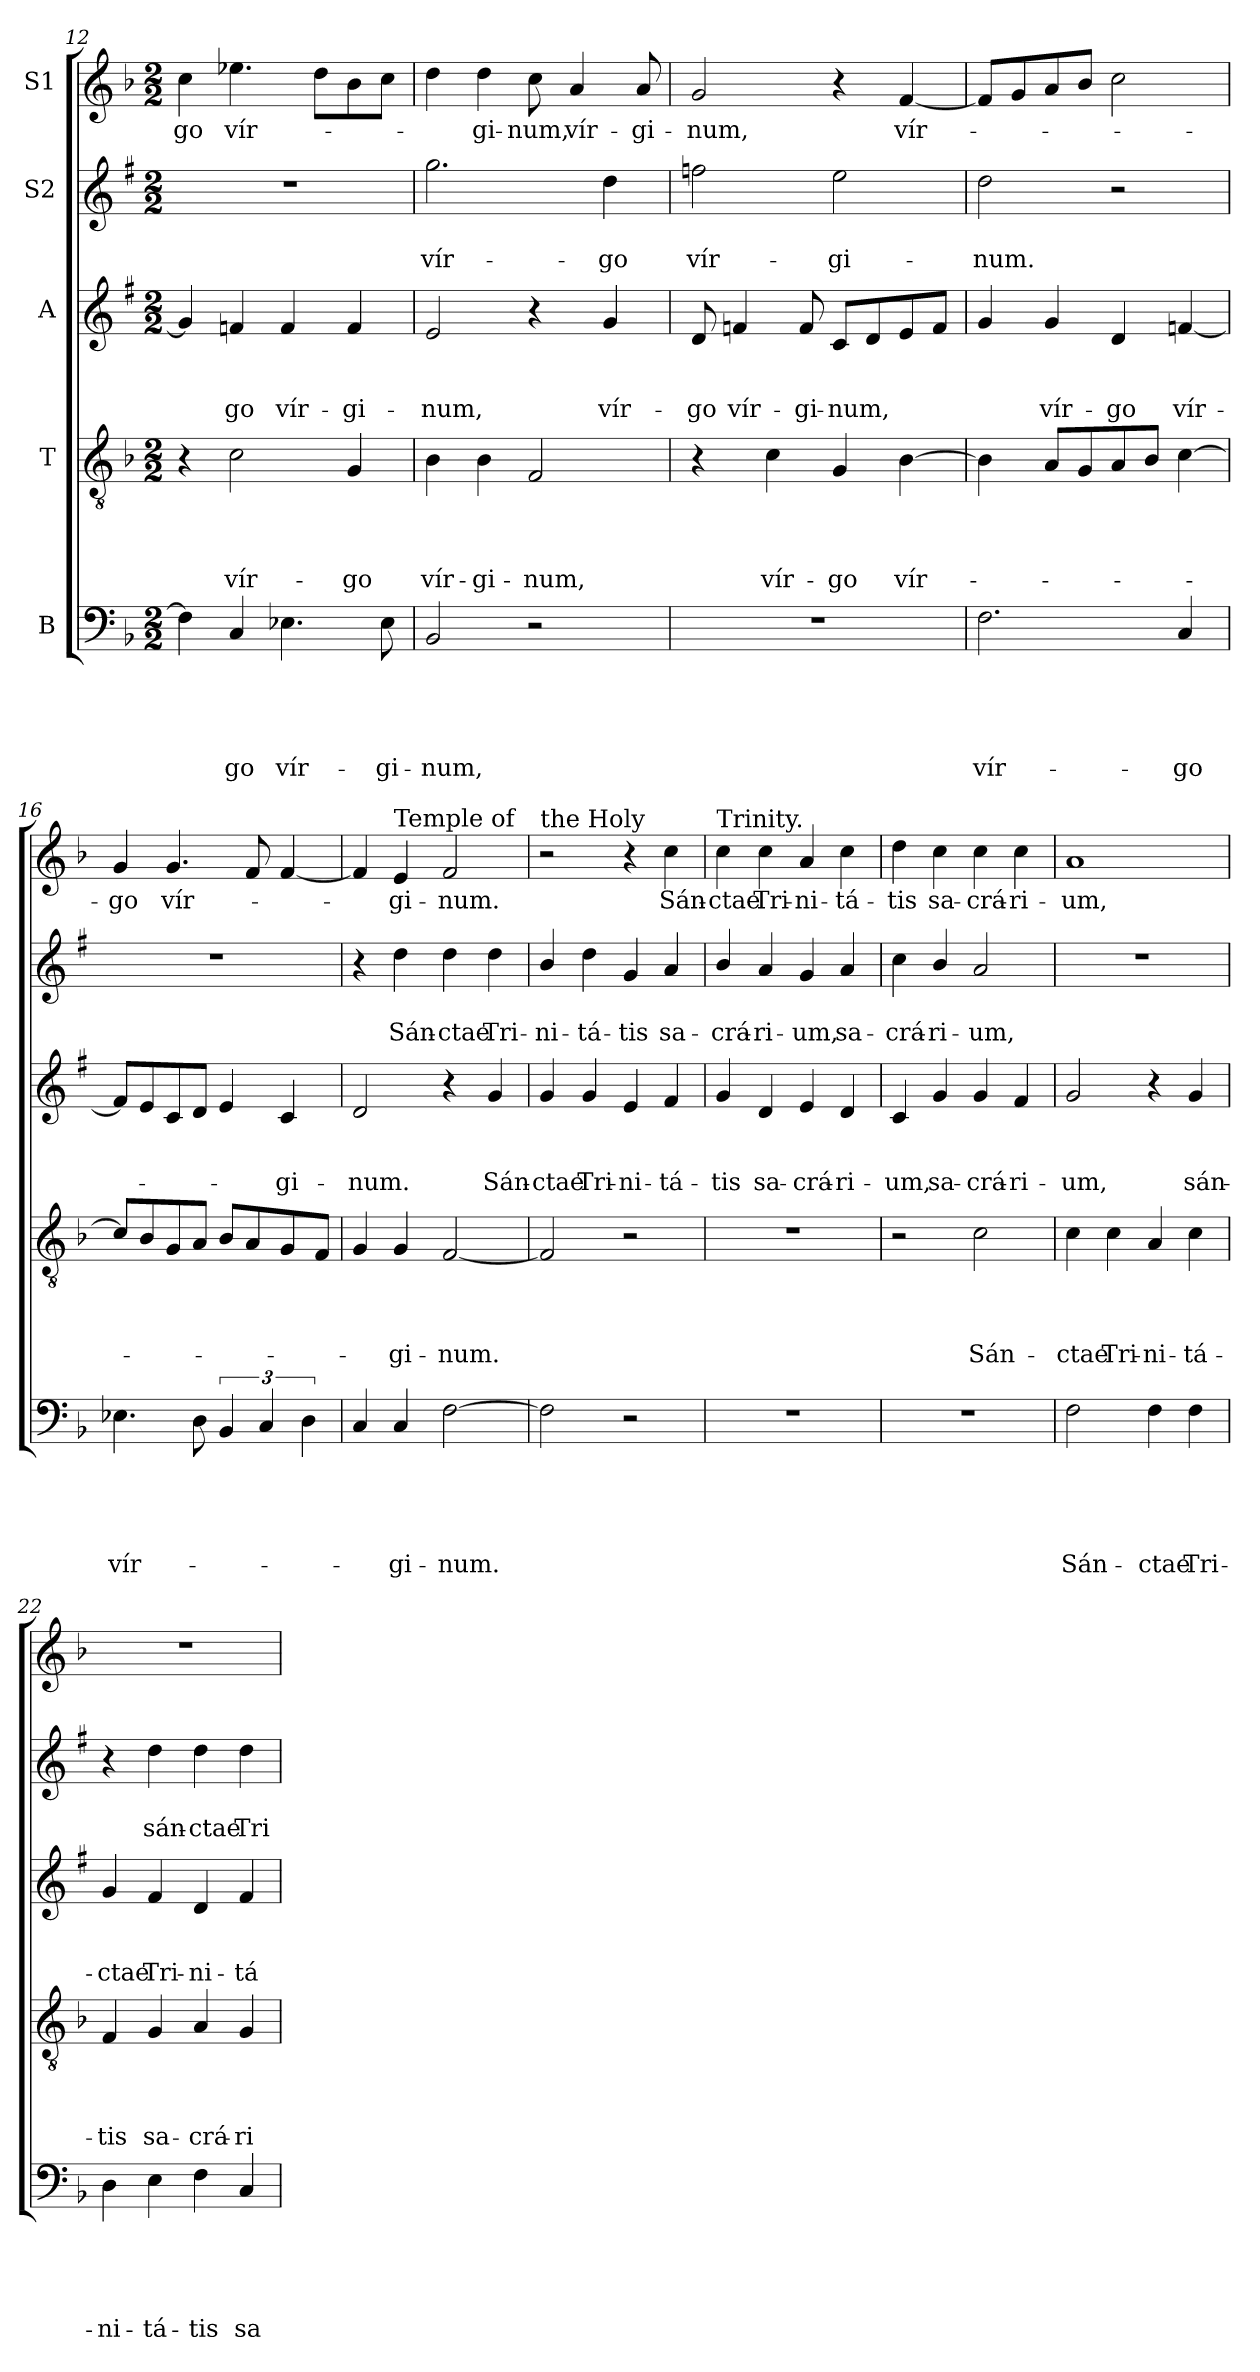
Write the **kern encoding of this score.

**kern	**text	**text	**text	**text	**text	**kern	**text	**text	**text	**text	**kern	**text	**text	**text	**kern	**text	**text	**kern	**text
*part5	*part5	*part5	*part5	*part5	*part5	*part4	*part4	*part4	*part4	*part4	*part3	*part3	*part3	*part3	*part2	*part2	*part2	*part1	*part1
*staff5	*staff5	*staff5	*staff5	*staff5	*staff5	*staff4	*staff4	*staff4	*staff4	*staff4	*staff3	*staff3	*staff3	*staff3	*staff2	*staff2	*staff2	*staff1	*staff1
*I"B	*	*	*	*	*	*I"T	*	*	*	*	*I"A	*	*	*	*I"S2	*	*	*I"S1	*
!!LO:LB:g=z
*clefF4	*	*	*	*	*	*clefGv2	*	*	*	*	*clefG2	*	*	*	*clefG2	*	*	*clefG2	*
*	*	*	*	*	*	*	*	*	*	*	*ITrd1c2	*	*	*	*ITrd1c2	*	*	*	*
*k[b-]	*	*	*	*	*	*k[b-]	*	*	*	*	*k[b-]	*	*	*	*k[b-]	*	*	*k[b-]	*
*F:	*	*	*	*	*	*F:	*	*	*	*	*F:	*	*	*	*F:	*	*	*F:	*
*M2/2	*	*	*	*	*	*M2/2	*	*	*	*	*M2/2	*	*	*	*M2/2	*	*	*M2/2	*
=12	=12	=12	=12	=12	=12	=12	=12	=12	=12	=12	=12	=12	=12	=12	=12	=12	=12	=12	=12
!	!	!	!	!	!	!	!	!	!	!	!	!	!	!	!	!	!	!	!LO:LY:b
4F\]	.	.	.	.	.	4r	.	.	.	.	4f/]	.	.	.	1r	.	.	4cc\	-go
!	!	!	!	!	!LO:LY:b	!	!	!	!	!LO:LY:b	!	!	!	!LO:LY:b	!	!	!	!	!LO:LY:b
4C/	.	.	.	.	-go	2c\	.	.	.	vír-	4e-X/	.	.	-go	.	.	.	4.ee-X\	vír-
!	!	!	!	!	!LO:LY:b	!	!	!	!	!	!	!	!	!LO:LY:b	!	!	!	!	!
4.E-X\	.	.	.	.	vír-	.	.	.	.	.	4e-/	.	.	vír-	.	.	.	.	.
.	.	.	.	.	.	.	.	.	.	.	.	.	.	.	.	.	.	8dd\L	.
!	!	!	!	!	!	!	!	!	!	!LO:LY:b	!	!	!	!LO:LY:b	!	!	!	!	!
.	.	.	.	.	.	4G/	.	.	.	-go	4e-/	.	.	-gi-	.	.	.	8b-\	.
!	!	!	!	!	!LO:LY:b	!	!	!	!	!	!	!	!	!	!	!	!	!	!
8E-\	.	.	.	.	-gi-	.	.	.	.	.	.	.	.	.	.	.	.	8cc\J	.
=13	=13	=13	=13	=13	=13	=13	=13	=13	=13	=13	=13	=13	=13	=13	=13	=13	=13	=13	=13
!	!	!	!	!	!LO:LY:b	!	!	!	!	!LO:LY:b	!	!	!	!LO:LY:b	!	!	!LO:LY:b	!	!
2BB-/	.	.	.	.	-num,	4B-\	.	.	.	vír-	2d/	.	.	-num,	2.ff\	.	vír-	4dd\	.
!	!	!	!	!	!	!	!	!	!	!LO:LY:b	!	!	!	!	!	!	!	!	!LO:LY:b
.	.	.	.	.	.	4B-\	.	.	.	-gi-	.	.	.	.	.	.	.	4dd\	-gi-
!	!	!	!	!	!	!	!	!	!	!LO:LY:b	!	!	!	!	!	!	!	!	!LO:LY:b
2r	.	.	.	.	.	2F/	.	.	.	-num,	4r	.	.	.	.	.	.	8cc\	-num,
!	!	!	!	!	!	!	!	!	!	!	!	!	!	!	!	!	!	!	!LO:LY:b
.	.	.	.	.	.	.	.	.	.	.	.	.	.	.	.	.	.	4a/	vír-
!	!	!	!	!	!	!	!	!	!	!	!	!	!	!LO:LY:b	!	!	!LO:LY:b	!	!
.	.	.	.	.	.	.	.	.	.	.	4f/	.	.	vír-	4cc\	.	-go	.	.
!	!	!	!	!	!	!	!	!	!	!	!	!	!	!	!	!	!	!	!LO:LY:b
.	.	.	.	.	.	.	.	.	.	.	.	.	.	.	.	.	.	8a/	-gi-
=14	=14	=14	=14	=14	=14	=14	=14	=14	=14	=14	=14	=14	=14	=14	=14	=14	=14	=14	=14
!	!	!	!	!	!	!	!	!	!	!	!	!	!	!LO:LY:b	!	!	!LO:LY:b	!	!LO:LY:b
1r	.	.	.	.	.	4r	.	.	.	.	8c/	.	.	-go	2ee-X\	.	vír-	2g/	-num,
!	!	!	!	!	!	!	!	!	!	!	!	!	!	!LO:LY:b	!	!	!	!	!
.	.	.	.	.	.	.	.	.	.	.	4e-X/	.	.	vír-	.	.	.	.	.
!	!	!	!	!	!	!	!	!	!	!LO:LY:b	!	!	!	!	!	!	!	!	!
.	.	.	.	.	.	4c\	.	.	.	vír-	.	.	.	.	.	.	.	.	.
!	!	!	!	!	!	!	!	!	!	!	!	!	!	!LO:LY:b	!	!	!	!	!
.	.	.	.	.	.	.	.	.	.	.	8e-/	.	.	-gi-	.	.	.	.	.
!	!	!	!	!	!	!	!	!	!	!LO:LY:b	!	!	!	!LO:LY:b	!	!	!LO:LY:b	!	!
.	.	.	.	.	.	4G/	.	.	.	-go	8B-/L	.	.	-num,	2dd\	.	-gi-	4r	.
.	.	.	.	.	.	.	.	.	.	.	8c/	.	.	.	.	.	.	.	.
!	!	!	!	!	!	!	!	!	!	!LO:LY:b	!	!	!	!	!	!	!	!	!LO:LY:b
.	.	.	.	.	.	[4B-\	.	.	.	vír-	8d/	.	.	.	.	.	.	[4f/	vír-
.	.	.	.	.	.	.	.	.	.	.	8e-/J	.	.	.	.	.	.	.	.
=15	=15	=15	=15	=15	=15	=15	=15	=15	=15	=15	=15	=15	=15	=15	=15	=15	=15	=15	=15
!	!	!	!	!	!LO:LY:b	!	!	!	!	!	!	!	!	!	!	!	!LO:LY:b	!	!
2.F\	.	.	.	.	vír-	4B-\]	.	.	.	.	4f/	.	.	.	2cc\	.	-num.	8f/L]	.
.	.	.	.	.	.	.	.	.	.	.	.	.	.	.	.	.	.	8g/	.
!	!	!	!	!	!	!	!	!	!	!	!	!	!	!LO:LY:b	!	!	!	!	!
.	.	.	.	.	.	8A/L	.	.	.	.	4f/	.	.	vír-	.	.	.	8a/	.
.	.	.	.	.	.	8G/	.	.	.	.	.	.	.	.	.	.	.	8b-/J	.
!	!	!	!	!	!	!	!	!	!	!	!	!	!	!LO:LY:b	!	!	!	!	!
.	.	.	.	.	.	8A/	.	.	.	.	4c/	.	.	-go	2r	.	.	2cc\	.
.	.	.	.	.	.	8B-/J	.	.	.	.	.	.	.	.	.	.	.	.	.
!	!	!	!	!	!LO:LY:b	!	!	!	!	!	!	!	!	!LO:LY:b	!	!	!	!	!
4C/	.	.	.	.	-go	[4c\	.	.	.	.	[4e-X/	.	.	vír-	.	.	.	.	.
=16	=16	=16	=16	=16	=16	=16	=16	=16	=16	=16	=16	=16	=16	=16	=16	=16	=16	=16	=16
!	!	!	!	!	!LO:LY:b	!	!	!	!	!	!	!	!	!	!	!	!	!	!LO:LY:b
4.E-X\	.	.	.	.	vír-	8c/L]	.	.	.	.	8e-/L]	.	.	.	1r	.	.	4g/	-go
.	.	.	.	.	.	8B-/	.	.	.	.	8d/	.	.	.	.	.	.	.	.
!	!	!	!	!	!	!	!	!	!	!	!	!	!	!	!	!	!	!	!LO:LY:b
.	.	.	.	.	.	8G/	.	.	.	.	8B-/	.	.	.	.	.	.	4.g/	vír-
8D\	.	.	.	.	.	8A/J	.	.	.	.	8c/J	.	.	.	.	.	.	.	.
6BB-/	.	.	.	.	.	8B-/L	.	.	.	.	4d/	.	.	.	.	.	.	.	.
.	.	.	.	.	.	8A/	.	.	.	.	.	.	.	.	.	.	.	8f/	.
6C/	.	.	.	.	.	.	.	.	.	.	.	.	.	.	.	.	.	.	.
!	!	!	!	!	!	!	!	!	!	!	!	!	!	!LO:LY:b	!	!	!	!	!
.	.	.	.	.	.	8G/	.	.	.	.	4B-/	.	.	-gi-	.	.	.	[4f/	.
6D\	.	.	.	.	.	.	.	.	.	.	.	.	.	.	.	.	.	.	.
.	.	.	.	.	.	8F/J	.	.	.	.	.	.	.	.	.	.	.	.	.
!!LO:PB:g=z
=17	=17	=17	=17	=17	=17	=17	=17	=17	=17	=17	=17	=17	=17	=17	=17	=17	=17	=17	=17
!	!	!	!	!	!	!	!	!	!	!	!	!	!	!LO:LY:b	!	!	!	!	!
4C/	.	.	.	.	.	4G/	.	.	.	.	2c/	.	.	-num.	4r	.	.	4f/]	.
!	!	!	!	!	!	!	!	!	!	!	!	!	!	!	!	!	!	!LO:TX:a:t=Temple of	!
!	!	!	!	!	!LO:LY:b	!	!	!	!	!LO:LY:b	!	!	!	!	!	!	!LO:LY:b	!	!LO:LY:b
4C/	.	.	.	.	-gi-	4G/	.	.	.	-gi-	.	.	.	.	4cc\	.	Sán-	4e/	-gi-
!	!	!	!	!	!LO:LY:b	!	!	!	!	!LO:LY:b	!	!	!	!	!	!	!LO:LY:b	!	!LO:LY:b
[2F\	.	.	.	.	-num.	[2F/	.	.	.	-num.	4r	.	.	.	4cc\	.	-ctae	2f/	-num.
!	!	!	!	!	!	!	!	!	!	!	!	!	!	!LO:LY:b	!	!	!LO:LY:b	!	!
.	.	.	.	.	.	.	.	.	.	.	4f/	.	.	Sán-	4cc\	.	Tri-	.	.
=18	=18	=18	=18	=18	=18	=18	=18	=18	=18	=18	=18	=18	=18	=18	=18	=18	=18	=18	=18
!	!	!	!	!	!	!	!	!	!	!	!	!	!	!	!	!	!	!LO:TX:a:t=the Holy	!
!	!	!	!	!	!	!	!	!	!	!	!	!	!	!LO:LY:b	!	!	!LO:LY:b	!	!
2F\]	.	.	.	.	.	2F/]	.	.	.	.	4f/	.	.	-ctae	4a/	.	-ni-	2r	.
!	!	!	!	!	!	!	!	!	!	!	!	!	!	!LO:LY:b	!	!	!LO:LY:b	!	!
.	.	.	.	.	.	.	.	.	.	.	4f/	.	.	Tri-	4cc\	.	-tá-	.	.
!	!	!	!	!	!	!	!	!	!	!	!	!	!	!LO:LY:b	!	!	!LO:LY:b	!	!
2r	.	.	.	.	.	2r	.	.	.	.	4d/	.	.	-ni-	4f/	.	-tis	4r	.
!	!	!	!	!	!	!	!	!	!	!	!	!	!	!LO:LY:b	!	!	!LO:LY:b	!	!LO:LY:b
.	.	.	.	.	.	.	.	.	.	.	4e/	.	.	-tá-	4g/	.	sa-	4cc\	Sán-
=19	=19	=19	=19	=19	=19	=19	=19	=19	=19	=19	=19	=19	=19	=19	=19	=19	=19	=19	=19
!	!	!	!	!	!	!	!	!	!	!	!	!	!	!	!	!	!	!LO:TX:a:t=Trinity.	!
!	!	!	!	!	!	!	!	!	!	!	!	!	!	!LO:LY:b	!	!	!LO:LY:b	!	!LO:LY:b
1r	.	.	.	.	.	1r	.	.	.	.	4f/	.	.	-tis	4a/	.	-crá-	4cc\	-ctae
!	!	!	!	!	!	!	!	!	!	!	!	!	!	!LO:LY:b	!	!	!LO:LY:b	!	!LO:LY:b
.	.	.	.	.	.	.	.	.	.	.	4c/	.	.	sa-	4g/	.	-ri-	4cc\	Tri-
!	!	!	!	!	!	!	!	!	!	!	!	!	!	!LO:LY:b	!	!	!LO:LY:b	!	!LO:LY:b
.	.	.	.	.	.	.	.	.	.	.	4d/	.	.	-crá-	4f/	.	-um,	4a/	-ni-
!	!	!	!	!	!	!	!	!	!	!	!	!	!	!LO:LY:b	!	!	!LO:LY:b	!	!LO:LY:b
.	.	.	.	.	.	.	.	.	.	.	4c/	.	.	-ri-	4g/	.	sa-	4cc\	-tá-
=20	=20	=20	=20	=20	=20	=20	=20	=20	=20	=20	=20	=20	=20	=20	=20	=20	=20	=20	=20
!	!	!	!	!	!	!	!	!	!	!	!	!	!	!LO:LY:b	!	!	!LO:LY:b	!	!LO:LY:b
1r	.	.	.	.	.	2r	.	.	.	.	4B-/	.	.	-um,	4b-\	.	-crá-	4dd\	-tis
!	!	!	!	!	!	!	!	!	!	!	!	!	!	!LO:LY:b	!	!	!LO:LY:b	!	!LO:LY:b
.	.	.	.	.	.	.	.	.	.	.	4f/	.	.	sa-	4a/	.	-ri-	4cc\	sa-
!	!	!	!	!	!	!	!	!	!	!LO:LY:b	!	!	!	!LO:LY:b	!	!	!LO:LY:b	!	!LO:LY:b
.	.	.	.	.	.	2c\	.	.	.	Sán-	4f/	.	.	-crá-	2g/	.	-um,	4cc\	-crá-
!	!	!	!	!	!	!	!	!	!	!	!	!	!	!LO:LY:b	!	!	!	!	!LO:LY:b
.	.	.	.	.	.	.	.	.	.	.	4e/	.	.	-ri-	.	.	.	4cc\	-ri-
=21	=21	=21	=21	=21	=21	=21	=21	=21	=21	=21	=21	=21	=21	=21	=21	=21	=21	=21	=21
!	!	!	!	!	!LO:LY:b	!	!	!	!	!LO:LY:b	!	!	!	!LO:LY:b	!	!	!	!	!LO:LY:b
2F\	.	.	.	.	Sán-	4c\	.	.	.	-ctae	2f/	.	.	-um,	1r	.	.	1a	-um,
!	!	!	!	!	!	!	!	!	!	!LO:LY:b	!	!	!	!	!	!	!	!	!
.	.	.	.	.	.	4c\	.	.	.	Tri-	.	.	.	.	.	.	.	.	.
!	!	!	!	!	!LO:LY:b	!	!	!	!	!LO:LY:b	!	!	!	!	!	!	!	!	!
4F\	.	.	.	.	-ctae	4A/	.	.	.	-ni-	4r	.	.	.	.	.	.	.	.
!	!	!	!	!	!LO:LY:b	!	!	!	!	!LO:LY:b	!	!	!	!LO:LY:b	!	!	!	!	!
4F\	.	.	.	.	Tri-	4c\	.	.	.	-tá-	4f/	.	.	sán-	.	.	.	.	.
=22	=22	=22	=22	=22	=22	=22	=22	=22	=22	=22	=22	=22	=22	=22	=22	=22	=22	=22	=22
!	!	!	!	!	!LO:LY:b	!	!	!	!	!LO:LY:b	!	!	!	!LO:LY:b	!	!	!	!	!
4D\	.	.	.	.	-ni-	4F/	.	.	.	-tis	4f/	.	.	-ctae	4r	.	.	1r	.
!	!	!	!	!	!LO:LY:b	!	!	!	!	!LO:LY:b	!	!	!	!LO:LY:b	!	!	!LO:LY:b	!	!
4E\	.	.	.	.	-tá-	4G/	.	.	.	sa-	4e/	.	.	Tri-	4cc\	.	sán-	.	.
!	!	!	!	!	!LO:LY:b	!	!	!	!	!LO:LY:b	!	!	!	!LO:LY:b	!	!	!LO:LY:b	!	!
4F\	.	.	.	.	-tis	4A/	.	.	.	-crá-	4c/	.	.	-ni-	4cc\	.	-ctae	.	.
!	!	!	!	!	!LO:LY:b	!	!	!	!	!LO:LY:b	!	!	!	!LO:LY:b	!	!	!LO:LY:b	!	!
4C/	.	.	.	.	sa-	4G/	.	.	.	-ri-	4e/	.	.	-tá-	4cc\	.	Tri-	.	.
=	=	=	=	=	=	=	=	=	=	=	=	=	=	=	=	=	=	=	=
*-	*-	*-	*-	*-	*-	*-	*-	*-	*-	*-	*-	*-	*-	*-	*-	*-	*-	*-	*-
